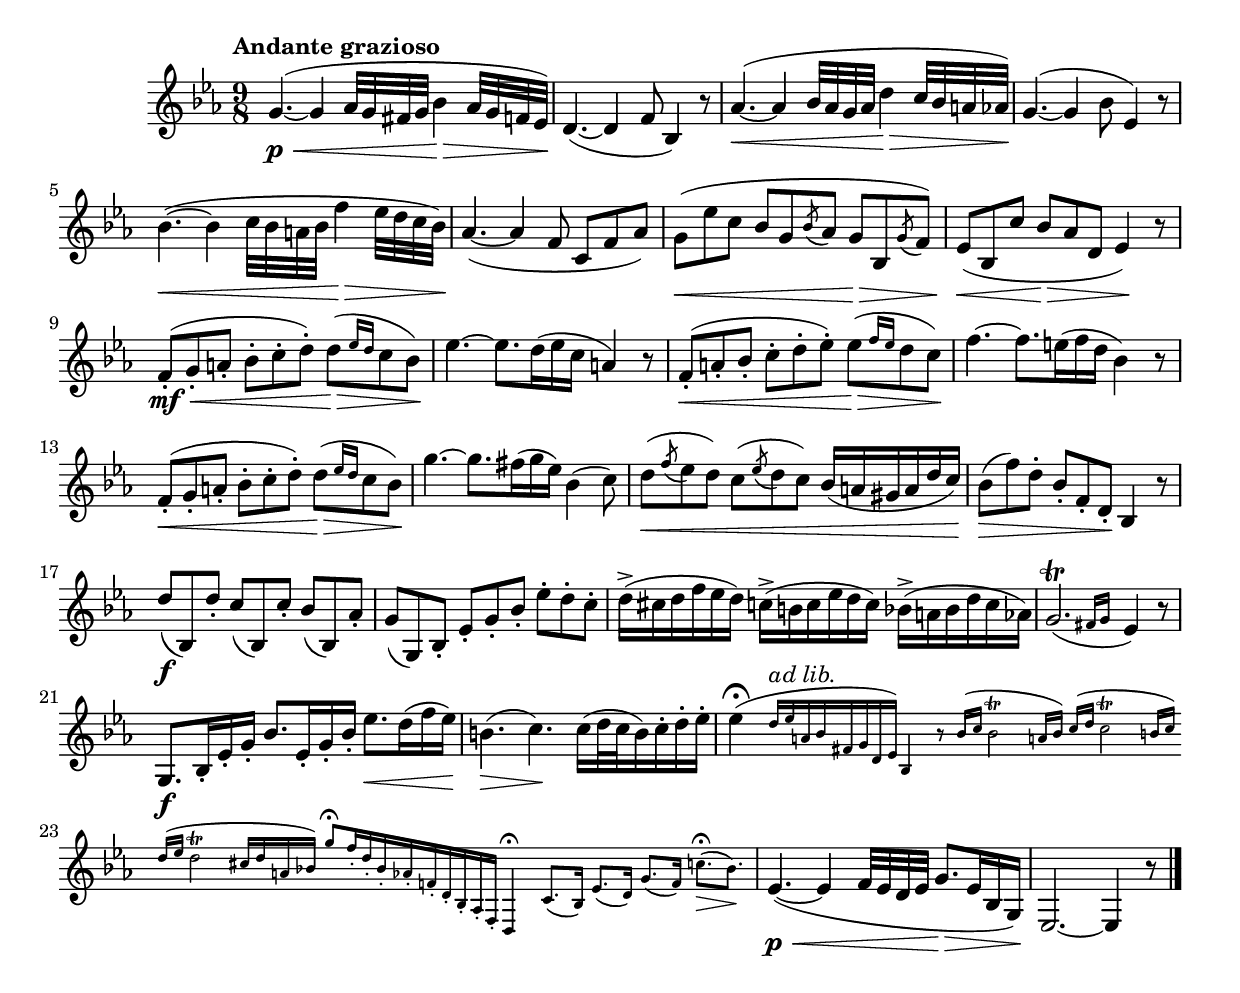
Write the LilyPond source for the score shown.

\version "2.22.0"

\include "settings.ily"

\relative {
  \language "english"

  \transposition f

  \tempo "Andante grazioso"

  \key e-flat \major
  \time 9/8

  g'4.~( \p \< g4 a-flat32 g f-sharp g b-flat4 \> a-flat32 g f e-flat) \! |
  d4.~( d4 f8 b-flat,4) r8 |
  a-flat'4.~( \< a-flat4 b-flat32 a-flat g a-flat d4 \> c32 b-flat a a-flat) \! |
  g4.~( g4 b-flat8 e-flat,4) r8 |
  b-flat'4.~( \< b-flat4 c32 b-flat a b-flat f'4 \> e-flat32 d c b-flat) \! |
  a-flat4.~( a-flat4 f8 c f a-flat) |
  g8( \< e-flat' c b-flat g \acciaccatura b-flat a-flat g \> b-flat, \acciaccatura g' f) |
  e-flat8( \< b-flat c' b-flat \> a-flat d, e-flat4) \! r8 |

  f8-.( \mf \< g-. a-. b-flat-. c-. d-.) d[( \> \grace { e-flat16 d } c8 b-flat)] \! |
  e-flat4.~8. d16( e-flat c a4) r8 |
  f8-.( \< a-. b-flat-. c-. d-. e-flat-.) e-flat[( \> \grace { f16 e-flat } d8 c)] \! |
  f4.~8. e16( f d b-flat4) r8 |
  f8-.( \< g-. a-. b-flat-. c-. d-.) d[( \> \grace { e-flat16 d } c8 b-flat)] \! |
  g'4.~8. f-sharp16( g e-flat) b-flat4( c8) |
  d8( \< \acciaccatura f e-flat d) c( \acciaccatura e-flat d c) b-flat16( a g-sharp a d c) |
  b-flat8( \> f') d-. b-flat-. f-. d-. \! b-flat4 r8 |

  d'8( \f b-flat,) d'-. c( b-flat,) c'-. b-flat( b-flat,) a-flat'-. |
  g8( g,) b-flat-. e-flat-. g-. b-flat-. e-flat-. d-. c-. |
  d16->( c-sharp d f e-flat d) c->( b c e-flat d c) b-flat->( a b-flat d c a-flat) |
  \afterGrace g2.\trill( { f-sharp16 g } e-flat4) r8 |
  g,8. \f b-flat16-. e-flat-. g-. b-flat8. e-flat,16-. g-. b-flat-. e-flat8. \< d16( f e-flat) |
  b4.( \> c) \! c16( d32 c b16) c-. d-. e-flat-. |

  \barNumberCheck #23
  \cadenzaOn
  e-flat4\fermata(
  \magnifyMusic \cadenza-magnification {
    d16^\markup { \normalsize \italic "ad lib." }[ e-flat a, b-flat f-sharp g d e-flat]) b-flat4 r8
    \override Script #'avoid-slur = #'inside
    \stemUp b-flat'16([ c] \stemNeutral b-flat2\trill \stemUp a-natural!16[ b-flat])
    c16([ d] \stemNeutral c2\trill \stemUp b16[ c]) \bar ""
    d16([ e-flat] \stemNeutral d2\trill \stemUp c-sharp16[ d a-natural! b-flat]) \stemNeutral
    \revert Script #'avoid-slur
    g'8\fermata[ f16-. d-. b-flat-. a-flat-. f-. d-. #(if (string=? bass-clef-name "bass^8") #{ \clef \bass-clef-name #}) b-flat-. a-flat-. f-.] d4\fermata
    #(if (string=? bass-clef-name "bass^8") #{ \clef "treble" #}) c'8.[( b-flat16)] e-flat8.[( d16)] g8.[( f16)] c'8.\fermata[( \> b-flat)] \!
  }
  \cadenzaOff \bar "|"
  \set Score.currentBarNumber = #24

  e-flat,4.~( \p \< e-flat4 f32 e-flat d e-flat g8. \> e-flat16 b-flat g) \! |
  e-flat2.~4 r8 | \bar "|."
}
